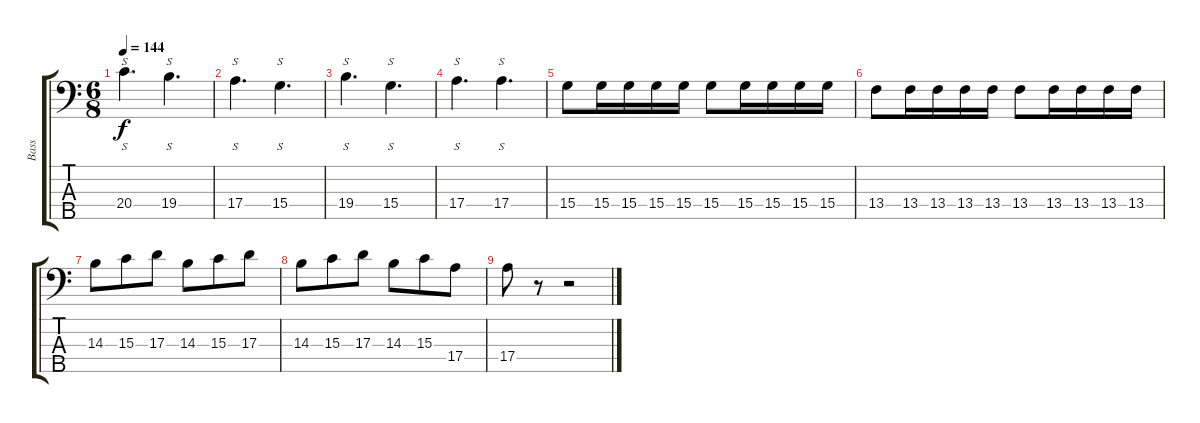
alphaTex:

\track ("Bass" "Bass") {instrument distortionguitar}
\staff {score tabs}
\tuning (G2 D2 A1 E1 B0) {hide}
\ts (6 8)
\tempo 144
\clef f4
\ks c
20.4.4{s d dy f} 19.4.4{s d} |
17.4.4{s d} 15.4.4{s d} |
19.4.4{s d} 15.4.4{s d} |
17.4.4{s d} 17.4.4{s d} |
15.4.8 15.4.16 15.4.16 15.4.16 15.4.16 15.4.8 15.4.16 15.4.16 15.4.16 15.4.16 |
13.4.8 13.4.16 13.4.16 13.4.16 13.4.16 13.4.8 13.4.16 13.4.16 13.4.16 13.4.16 |
14.3.8 15.3.8 17.3.8 14.3.8 15.3.8 17.3.8 |
14.3.8 15.3.8 17.3.8 14.3.8 15.3.8 17.4.8 |
17.4.8 r.8 r.2
